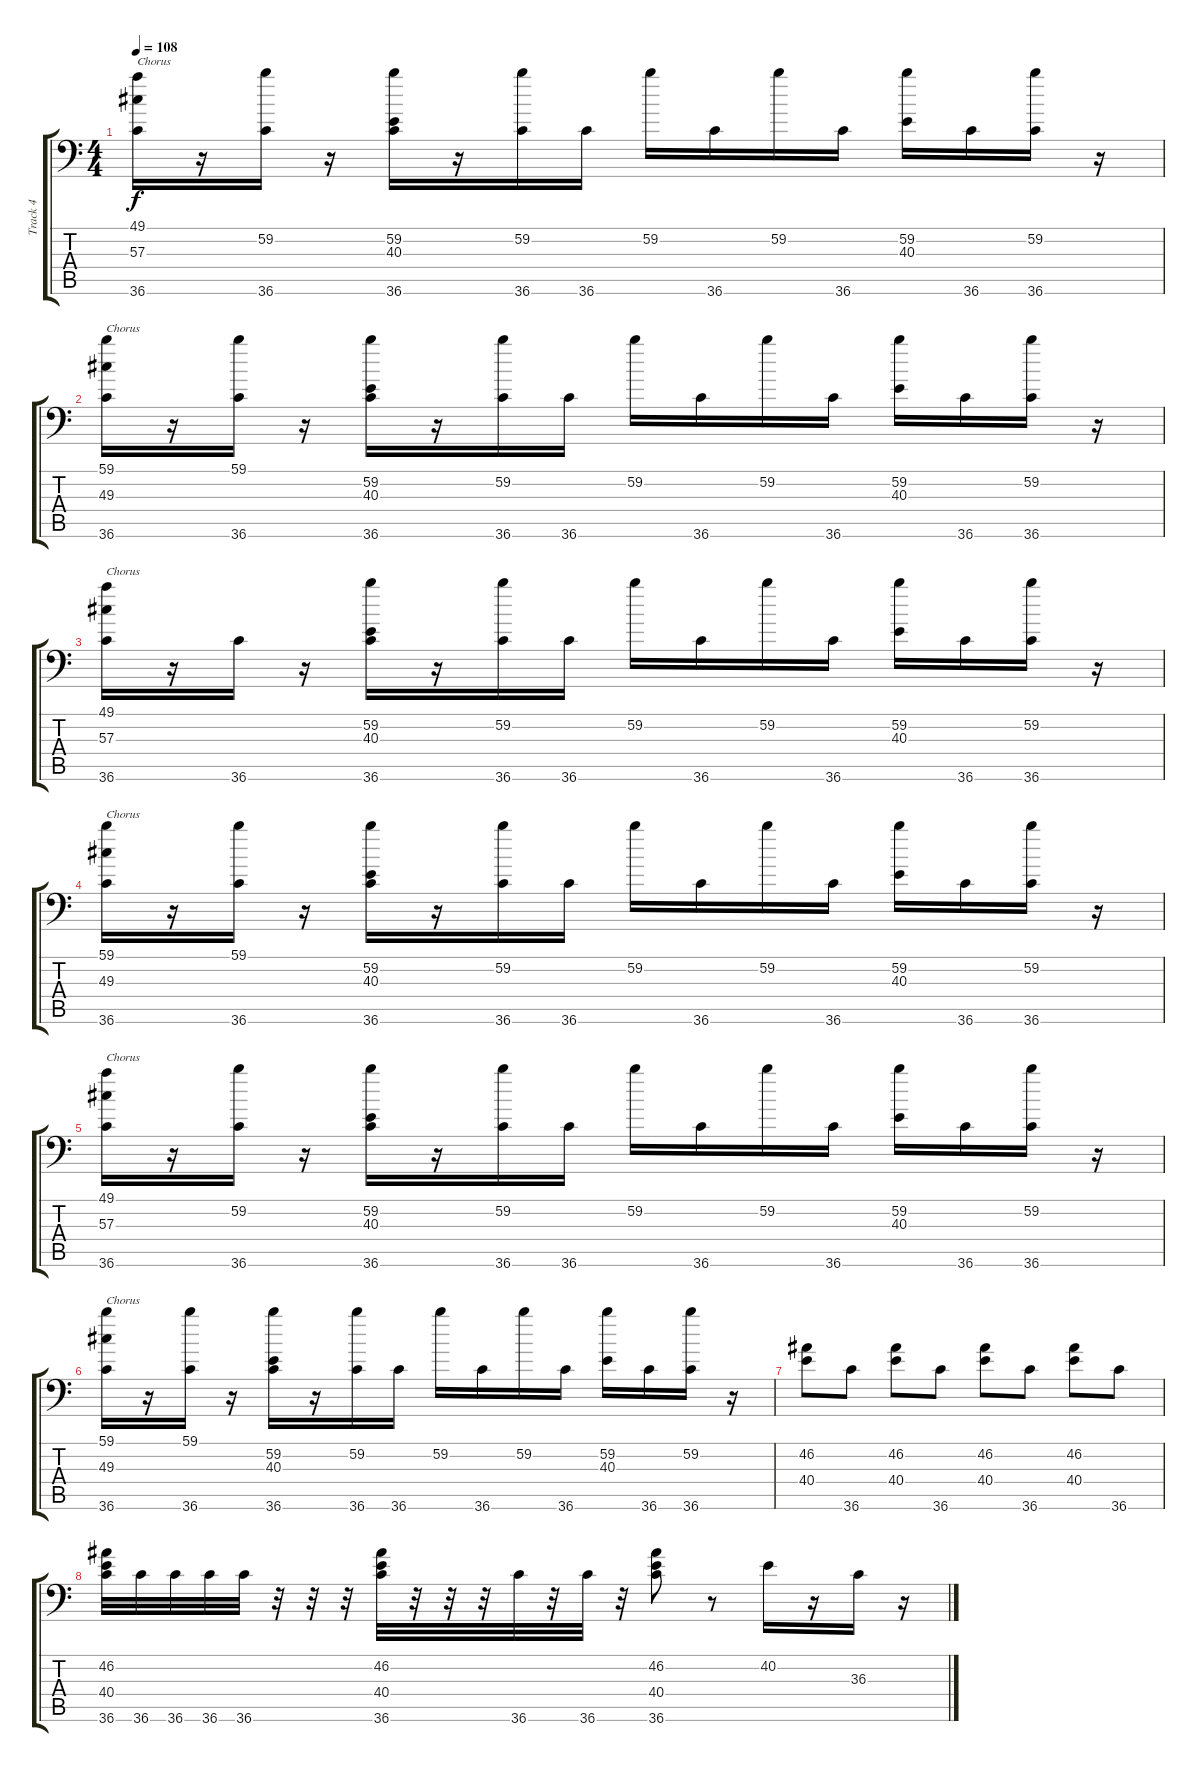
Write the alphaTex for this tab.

\track ("Track 4" "Track 4") {instrument acousticgrandpiano}
\staff {score tabs}
\tuning (C-1 C-1 C-1 C-1 C-1 C-1) {hide}
\ts (4 4)
\tempo 108
\clef f4
\ks c
(49.1 57.3 36.6).16{txt "Chorus" dy f} r.16 (59.2 36.6).16 r.16 (59.2 40.3 36.6).16 r.16 (59.2 36.6).16 36.6.16 59.2.16 36.6.16 59.2.16 36.6.16 (59.2 40.3).16 36.6.16 (59.2 36.6).16 r.16 |
(59.1 49.3 36.6).16{txt "Chorus"} r.16 (59.1 36.6).16 r.16 (59.2 40.3 36.6).16 r.16 (59.2 36.6).16 36.6.16 59.2.16 36.6.16 59.2.16 36.6.16 (59.2 40.3).16 36.6.16 (59.2 36.6).16 r.16 |
(49.1 57.3 36.6).16{txt "Chorus"} r.16 36.6.16 r.16 (59.2 40.3 36.6).16 r.16 (59.2 36.6).16 36.6.16 59.2.16 36.6.16 59.2.16 36.6.16 (59.2 40.3).16 36.6.16 (59.2 36.6).16 r.16 |
(59.1 49.3 36.6).16{txt "Chorus"} r.16 (59.1 36.6).16 r.16 (59.2 40.3 36.6).16 r.16 (59.2 36.6).16 36.6.16 59.2.16 36.6.16 59.2.16 36.6.16 (59.2 40.3).16 36.6.16 (59.2 36.6).16 r.16 |
(49.1 57.3 36.6).16{txt "Chorus"} r.16 (59.2 36.6).16 r.16 (59.2 40.3 36.6).16 r.16 (59.2 36.6).16 36.6.16 59.2.16 36.6.16 59.2.16 36.6.16 (59.2 40.3).16 36.6.16 (59.2 36.6).16 r.16 |
(59.1 49.3 36.6).16{txt "Chorus"} r.16 (59.1 36.6).16 r.16 (59.2 40.3 36.6).16 r.16 (59.2 36.6).16 36.6.16 59.2.16 36.6.16 59.2.16 36.6.16 (59.2 40.3).16 36.6.16 (59.2 36.6).16 r.16 |
(46.2 40.4).8 36.6.8 (46.2 40.4).8 36.6.8 (46.2 40.4).8 36.6.8 (46.2 40.4).8 36.6.8 |
(46.2 40.4 36.6).32 36.6.32 36.6.32 36.6.32 36.6.32 r.32 r.32 r.32 (46.2 40.4 36.6).32 r.32 r.32 r.32 36.6.32 r.32 36.6.32 r.32 (46.2 40.4 36.6).8 r.8 40.2.16 r.16 36.3.16 r.16
